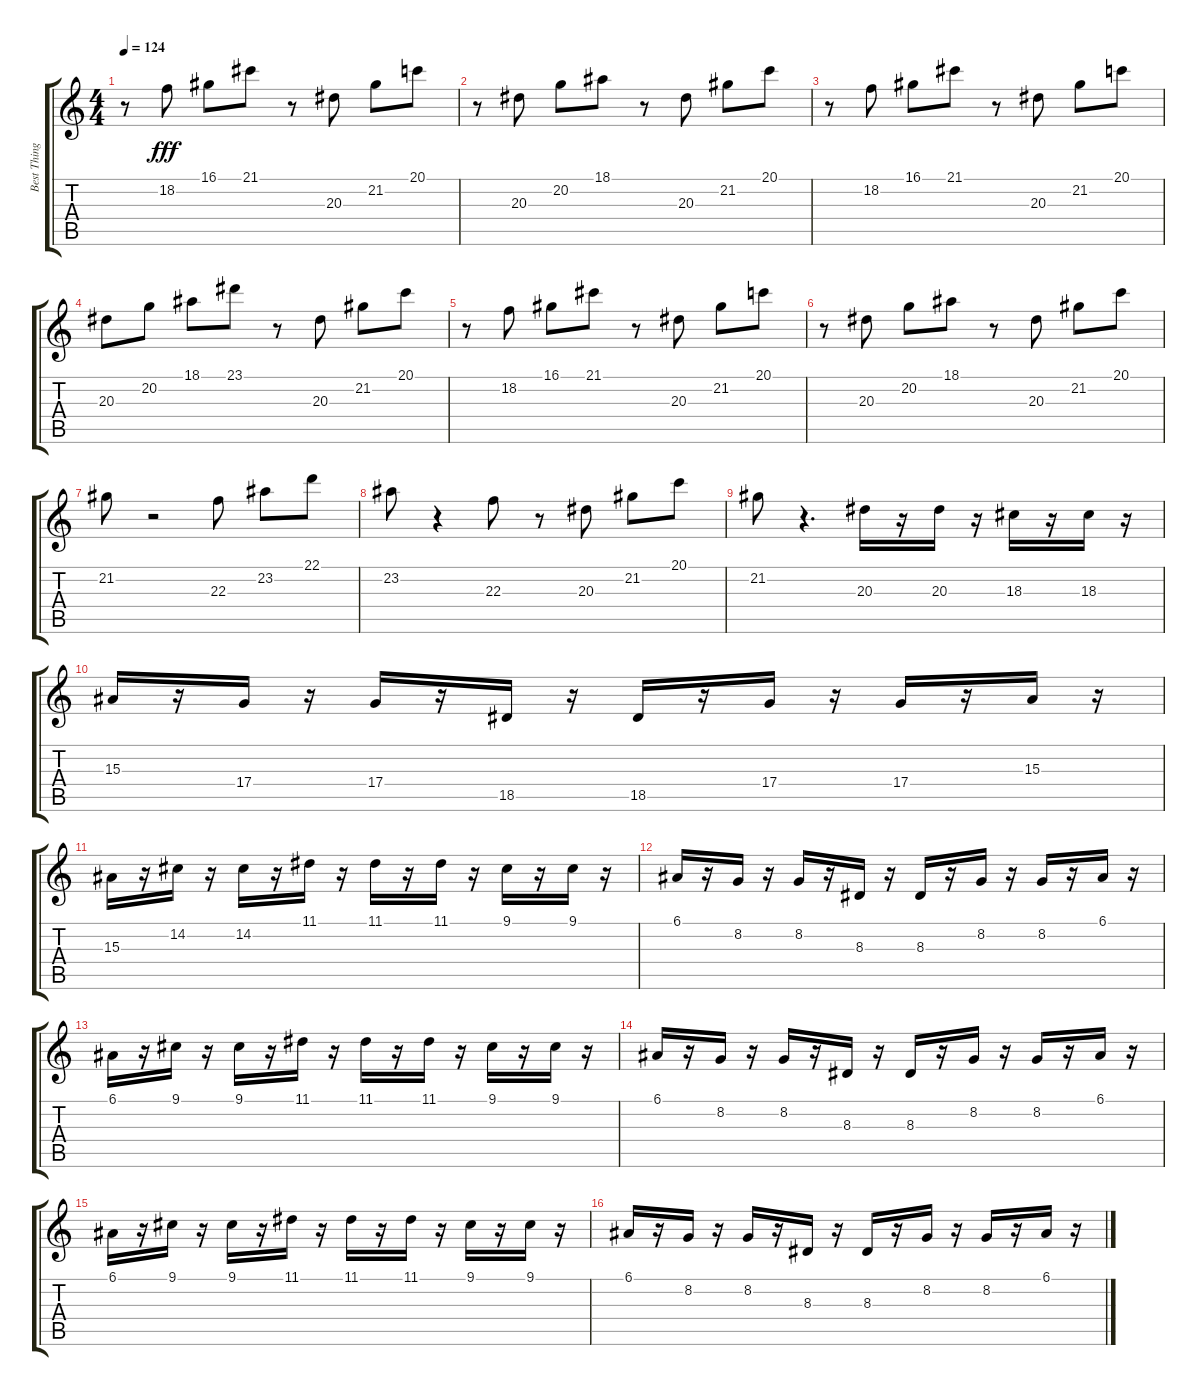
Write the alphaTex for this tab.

\track ("Best Thing\"" "Best Thing") {instrument drawbarorgan}
\staff {score tabs}
\tuning (E4 B3 G3 D3 A2 E2) {hide}
\ts (4 4)
\tempo 124
\clef g2
\ks c
r.8{dy fff} 18.2.8 16.1.8 21.1.8 r.8 20.3.8 21.2.8 20.1.8 |
r.8 20.3.8 20.2.8 18.1.8 r.8 20.3.8 21.2.8 20.1.8 |
r.8 18.2.8 16.1.8 21.1.8 r.8 20.3.8 21.2.8 20.1.8 |
20.3.8 20.2.8 18.1.8 23.1.8 r.8 20.3.8{volume 8 instrument ocarina} 21.2.8 20.1.8 |
r.8 18.2.8 16.1.8 21.1.8 r.8 20.3.8 21.2.8 20.1.8 |
r.8 20.3.8 20.2.8 18.1.8 r.8 20.3.8 21.2.8 20.1.8 |
21.2.8 r.2 22.3.8 23.2.8 22.1.8 |
23.2.8 r.4 22.3.8 r.8 20.3.8 21.2.8 20.1.8 |
21.2.8 r.4{d} 20.3.16{volume 12 balance 10 instrument ocarina} r.16 20.3.16 r.16 18.3.16 r.16 18.3.16 r.16 |
15.3.16 r.16 17.4.16 r.16 17.4.16 r.16 18.5.16 r.16 18.5.16 r.16 17.4.16 r.16 17.4.16 r.16 15.3.16 r.16 |
15.3.16 r.16 14.2.16 r.16 14.2.16 r.16 11.1.16 r.16 11.1.16 r.16 11.1.16 r.16 9.1.16 r.16 9.1.16 r.16 |
6.1.16 r.16 8.2.16 r.16 8.2.16 r.16 8.3.16 r.16 8.3.16{volume 12} r.16 8.2.16{volume 12} r.16 8.2.16{volume 12} r.16 6.1.16{volume 11} r.16 |
6.1.16{volume 11} r.16 9.1.16{volume 11} r.16 9.1.16{volume 10} r.16 11.1.16{volume 10} r.16 11.1.16{volume 9} r.16 11.1.16{volume 9} r.16 9.1.16{volume 9} r.16 9.1.16{volume 8} r.16 |
6.1.16{volume 8} r.16 8.2.16{volume 8} r.16 8.2.16{volume 7} r.16 8.3.16{volume 7} r.16 8.3.16{volume 6} r.16 8.2.16{volume 6} r.16 8.2.16{volume 6} r.16 6.1.16{volume 5} r.16 |
6.1.16{volume 5} r.16 9.1.16{volume 4} r.16 9.1.16{volume 4} r.16 11.1.16{volume 4} r.16 11.1.16{volume 3} r.16 11.1.16{volume 3} r.16 9.1.16{volume 2} r.16 9.1.16{volume 2} r.16 |
6.1.16{volume 2} r.16 8.2.16{volume 1} r.16 8.2.16{volume 1} r.16 8.3.16{volume 0} r.16 8.3.16{volume 0} r.16 8.2.16 r.16 8.2.16 r.16 6.1.16 r.16
